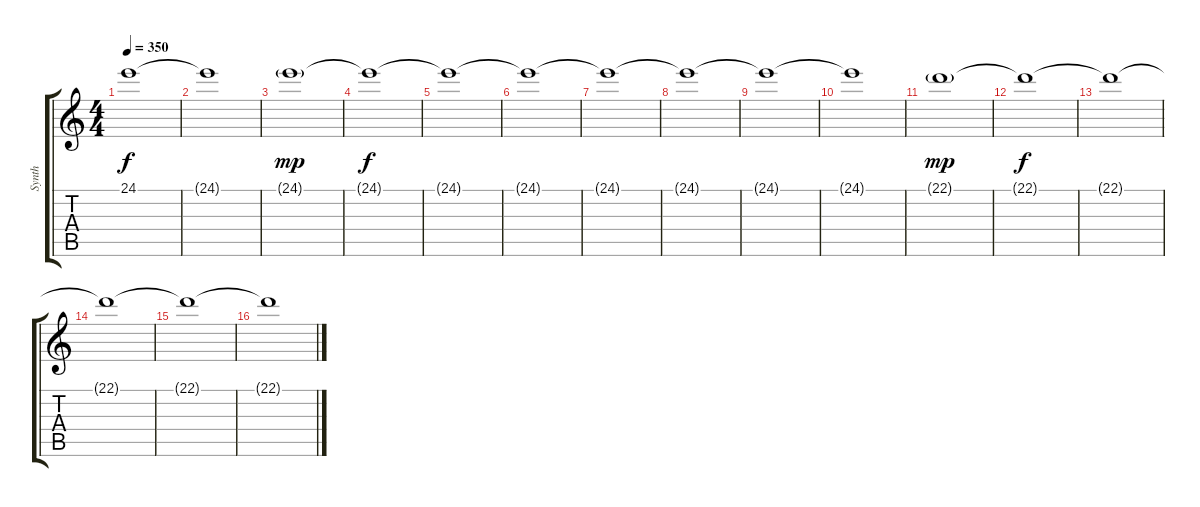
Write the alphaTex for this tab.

\track ("Synth" "Synth") {instrument pad7halo}
\staff {score tabs}
\tuning (E4 B3 G3 D3 A2 E2) {hide}
\ts (4 4)
\tempo 350
\clef g2
\ks c
24.1{t}.1{dy f} |
24.1{t}.1 |
24.1{g}.1{dy mp} |
24.1{t}.1{dy f} |
24.1{t}.1 |
24.1{t}.1 |
24.1{t}.1 |
24.1{t}.1 |
24.1{t}.1 |
24.1{t}.1 |
22.1{g}.1{dy mp} |
22.1{t}.1{dy f} |
22.1{t}.1 |
22.1{t}.1 |
22.1{t}.1 |
22.1{t}.1
